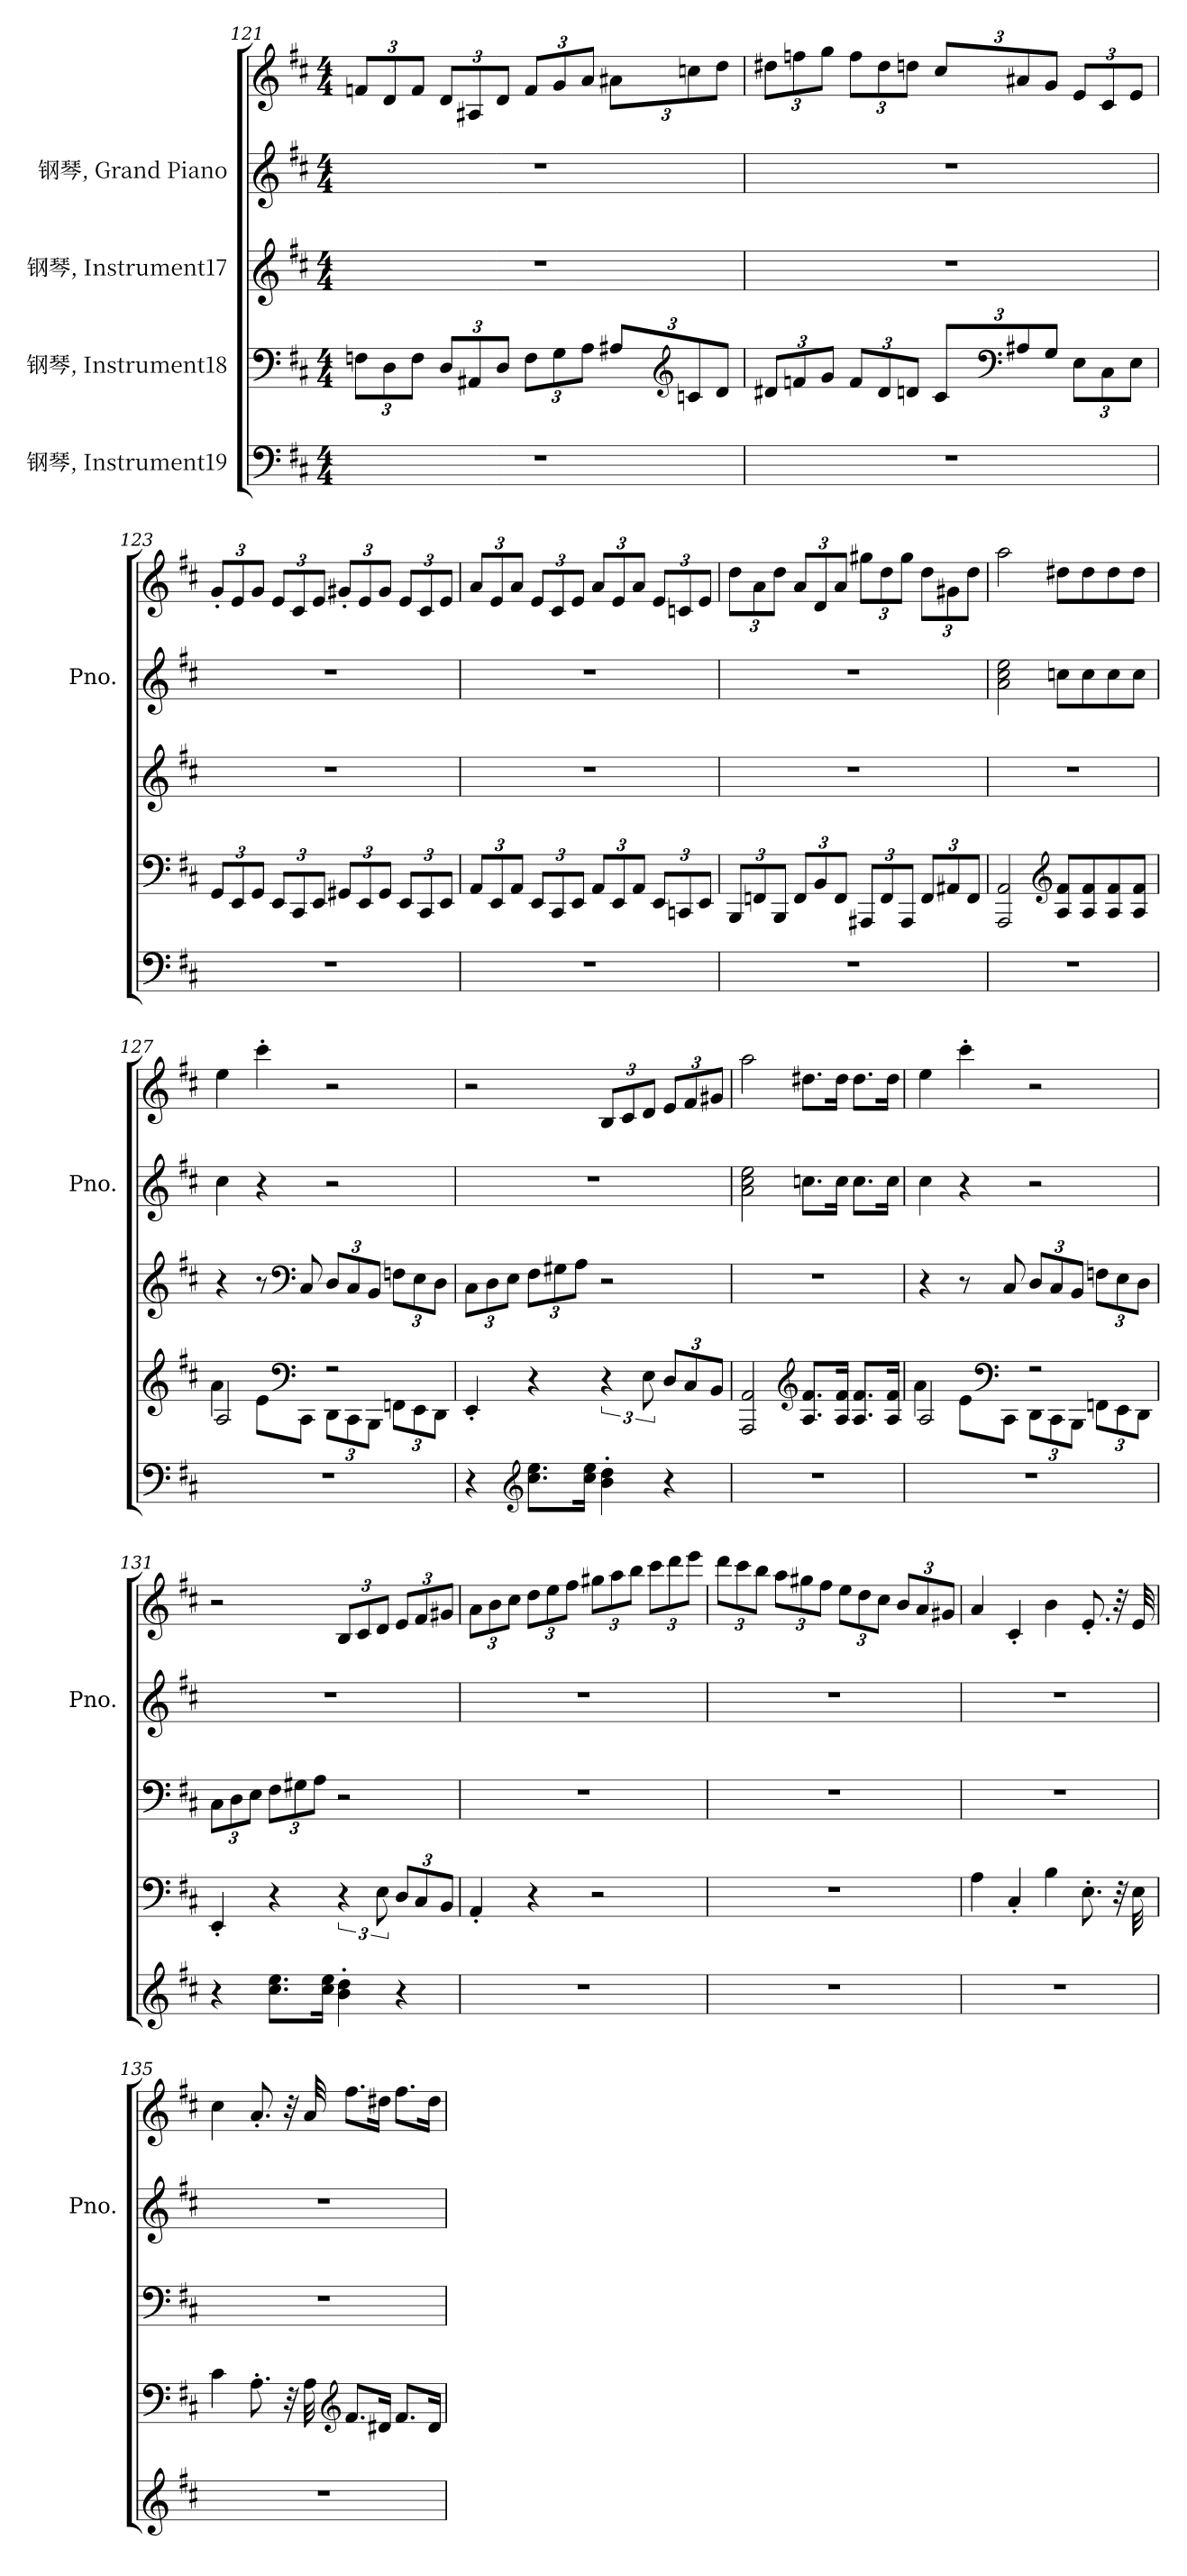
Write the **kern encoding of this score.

**kern	**kern	**kern	**kern	**kern
*part4	*part3	*part2	*part1	*part1
*staff5	*staff4	*staff3	*staff2	*staff1
*I"钢琴, Instrument19	*I"钢琴, Instrument18	*I"钢琴, Instrument17	*I"钢琴, Grand Piano	*
*	*	*	*I'Pno.	*
!!LO:PB:g=z
*clefF4	*clefF4	*clefG2	*clefG2	*clefG2
*k[f#c#]	*k[f#c#]	*k[f#c#]	*k[f#c#]	*k[f#c#]
*M4/4	*M4/4	*M4/4	*M4/4	*M4/4
*	*Xbrackettup	*	*	*Xbrackettup
=121	=121	=121	=121	=121
1r	12Fn\L	1r	1r	12fn/L
.	12D\	.	.	12d/
.	12F\J	.	.	12f/J
.	12D/L	.	.	12d/L
.	12AA#X/	.	.	12A#X/
.	12D/J	.	.	12d/J
.	12F\L	.	.	12f/L
.	12G\	.	.	12g/
.	12A\J	.	.	12a/J
.	12A#X/L	.	.	12a#X\L
*	*clefG2	*	*	*
.	12cn/	.	.	12ccn\
.	12d/J	.	.	12dd\J
=122	=122	=122	=122	=122
1r	12d#X/L	1r	1r	12dd#X\L
.	12fn/	.	.	12ffn\
.	12g/J	.	.	12gg\J
.	12f/L	.	.	12ff\L
.	12d#/	.	.	12dd#\
.	12dn/J	.	.	12ddn\J
.	12c#/L	.	.	12cc#/L
*	*clefF4	*	*	*
.	12A#X/	.	.	12a#X/
.	12G/J	.	.	12g/J
.	12E\L	.	.	12e/L
.	12C#\	.	.	12c#/
.	12E\J	.	.	12e/J
!!LO:LB:g=z
=123	=123	=123	=123	=123
1r	12GG/L	1r	1r	12g'/L
.	12EE/	.	.	12e/
.	12GG/J	.	.	12g/J
.	12EE/L	.	.	12e/L
.	12CC#/	.	.	12c#/
.	12EE/J	.	.	12e/J
.	12GG#X/L	.	.	12g#X'/L
.	12EE/	.	.	12e/
.	12GG#/J	.	.	12g#/J
.	12EE/L	.	.	12e/L
.	12CC#/	.	.	12c#/
.	12EE/J	.	.	12e/J
=124	=124	=124	=124	=124
1r	12AA/L	1r	1r	12a/L
.	12EE/	.	.	12e/
.	12AA/J	.	.	12a/J
.	12EE/L	.	.	12e/L
.	12CC#/	.	.	12c#/
.	12EE/J	.	.	12e/J
.	12AA/L	.	.	12a/L
.	12EE/	.	.	12e/
.	12AA/J	.	.	12a/J
.	12EE/L	.	.	12e/L
.	12CCn/	.	.	12cn/
.	12EE/J	.	.	12e/J
!!LO:PB:g=z
=125	=125	=125	=125	=125
1r	12BBB/L	1r	1r	12dd\L
.	12FFn/	.	.	12a\
.	12BBB/J	.	.	12dd\J
.	12FF/L	.	.	12a/L
.	12BB/	.	.	12d/
.	12FF/J	.	.	12a/J
.	12AAA#X/L	.	.	12gg#X\L
.	12FF/	.	.	12dd\
.	12AAA#/J	.	.	12gg#\J
.	12FF/L	.	.	12dd\L
.	12AA#X/	.	.	12g#X\
.	12FF/J	.	.	12dd\J
=126	=126	=126	=126	=126
1r	2AAA/ 2AA/	1r	2a\ 2cc#\ 2ee\	2aa\
*	*clefG2	*	*	*
.	8A/ 8f#/L	.	8ccn\L	8dd#X\L
.	8A/ 8f#/	.	8cc\	8dd#\
.	8A/ 8f#/	.	8cc\	8dd#\
.	8A/ 8f#/J	.	8cc\J	8dd#\J
=127	=127	=127	=127	=127
*	*^	*	*	*
1r	2A/	4a\	4r	4cc#\	4ee\
.	.	8e\L	8r	4r	4ccc#'\
*	*clefF4	*	*clefF4	*	*
.	.	8CC#\J	8C#/	.	.
*	*	*	*Xbrackettup	*	*
.	2r	12DD\L	12D/L	2r	2r
.	.	12CC#\	12C#/	.	.
.	.	12BBB\J	12BB/J	.	.
.	.	12FFn\L	12Fn\L	.	.
.	.	12EE\	12E\	.	.
.	.	12DD\J	12D\J	.	.
*	*v	*v	*	*	*
!!LO:LB:g=z
=128	=128	=128	=128	=128
4r	4EE'/	12C#\L	1r	2r
.	.	12D\	.	.
.	.	12E\J	.	.
*clefG2	*	*	*	*
8.cc#\ 8.ee\L	4r	12F#\L	.	.
.	.	12G#X\	.	.
.	.	12A\J	.	.
16cc#\ 16ee\Jk	.	.	.	.
*	*brackettup	*	*	*
4b\' 4dd\'	6r	2r	.	12B/L
.	.	.	.	12c#/
.	12E\	.	.	12d/J
*	*Xbrackettup	*	*	*
4r	12D/L	.	.	12e/L
.	12C#/	.	.	12f#/
.	12BB/J	.	.	12g#X/J
=129	=129	=129	=129	=129
1r	2AAA/ 2AA/	1r	2a\ 2cc#\ 2ee\	2aa\
*	*clefG2	*	*	*
.	8.A/ 8.f#/L	.	8.ccn\L	8.dd#X\L
.	16A/ 16f#/Jk	.	16cc\Jk	16dd#\Jk
.	8.A/ 8.f#/L	.	8.cc\L	8.dd#\L
.	16A/ 16f#/Jk	.	16cc\Jk	16dd#\Jk
=130	=130	=130	=130	=130
*	*^	*	*	*
1r	2A/	4a\	4r	4cc#\	4ee\
.	.	8e\L	8r	4r	4ccc#'\
*	*clefF4	*	*	*	*
.	.	8CC#\J	8C#/	.	.
.	2r	12DD\L	12D/L	2r	2r
.	.	12CC#\	12C#/	.	.
.	.	12BBB\J	12BB/J	.	.
.	.	12FFn\L	12Fn\L	.	.
.	.	12EE\	12E\	.	.
.	.	12DD\J	12D\J	.	.
*	*v	*v	*	*	*
!!LO:PB:g=z
=131	=131	=131	=131	=131
4r	4EE'/	12C#\L	1r	2r
.	.	12D\	.	.
.	.	12E\J	.	.
8.cc#\ 8.ee\L	4r	12F#\L	.	.
.	.	12G#X\	.	.
.	.	12A\J	.	.
16cc#\ 16ee\Jk	.	.	.	.
*	*brackettup	*	*	*
4b\' 4dd\'	6r	2r	.	12B/L
.	.	.	.	12c#/
.	12E\	.	.	12d/J
*	*Xbrackettup	*	*	*
4r	12D/L	.	.	12e/L
.	12C#/	.	.	12f#/
.	12BB/J	.	.	12g#X/J
=132	=132	=132	=132	=132
1r	4AA'/	1r	1r	12a\L
.	.	.	.	12b\
.	.	.	.	12cc#\J
.	4r	.	.	12dd\L
.	.	.	.	12ee\
.	.	.	.	12ff#\J
.	2r	.	.	12gg#X\L
.	.	.	.	12aa\
.	.	.	.	12bb\J
.	.	.	.	12ccc#\L
.	.	.	.	12ddd\
.	.	.	.	12eee\J
!!LO:LB:g=z
=133	=133	=133	=133	=133
1r	1r	1r	1r	12ddd\L
.	.	.	.	12ccc#\
.	.	.	.	12bb\J
.	.	.	.	12aa\L
.	.	.	.	12gg#X\
.	.	.	.	12ff#\J
.	.	.	.	12ee\L
.	.	.	.	12dd\
.	.	.	.	12cc#\J
.	.	.	.	12b/L
.	.	.	.	12a/
.	.	.	.	12g#X/J
=134	=134	=134	=134	=134
1r	4A\	1r	1r	4a/
.	4C#'/	.	.	4c#'/
.	4B\	.	.	4b\
.	8.E'\	.	.	8.e'/
.	32r	.	.	32r
.	32E\	.	.	32e/
=135	=135	=135	=135	=135
1r	4c#\	1r	1r	4cc#\
.	8.A'\	.	.	8.a'/
.	32r	.	.	32r
.	32A\	.	.	32a/
*	*clefG2	*	*	*
.	8.f#/L	.	.	8.ff#\L
.	16d#X/Jk	.	.	16dd#X\Jk
.	8.f#/L	.	.	8.ff#\L
.	16d#/Jk	.	.	16dd#\Jk
=	=	=	=	=
*-	*-	*-	*-	*-
